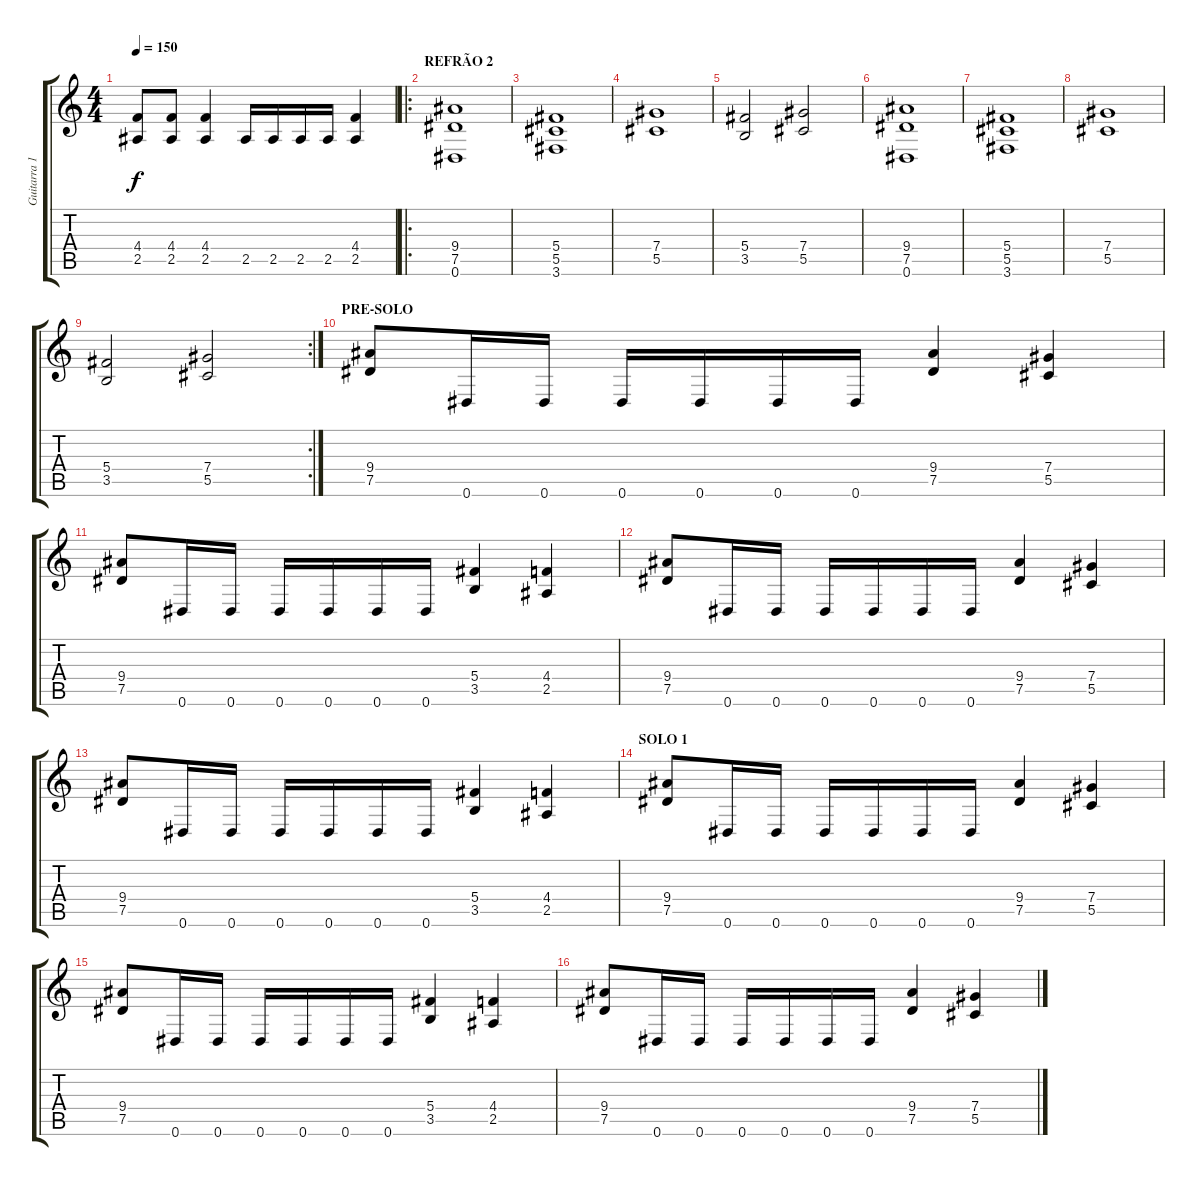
\track ("Guitarra 1" "Guitarra 1") {instrument distortionguitar}
\staff {score tabs}
\tuning (Eb4 Bb3 Gb3 Db3 Ab2 Eb2) {hide}
\ts (4 4)
\tempo 150
\clef g2
\ks c
(4.4 2.5).8{dy f} (4.4 2.5).8 (4.4 2.5).4 2.5.16 2.5.16 2.5.16 2.5.16 (4.4 2.5).4 |
\ro
\section ("" "REFRÃO 2")
(9.4 7.5 0.6).1 |
(5.4 5.5 3.6).1 |
(7.4 5.5).1 |
(5.4 3.5).2 (7.4 5.5).2 |
(9.4 7.5 0.6).1 |
(5.4 5.5 3.6).1 |
(7.4 5.5).1 |
\rc 2
(5.4 3.5).2 (7.4 5.5).2 |
\section ("" "PRE-SOLO")
(9.4 7.5).8 0.6.16 0.6.16 0.6.16 0.6.16 0.6.16 0.6.16 (9.4 7.5).4 (7.4 5.5).4 |
(9.4 7.5).8 0.6.16 0.6.16 0.6.16 0.6.16 0.6.16 0.6.16 (5.4 3.5).4 (4.4 2.5).4 |
(9.4 7.5).8 0.6.16 0.6.16 0.6.16 0.6.16 0.6.16 0.6.16 (9.4 7.5).4 (7.4 5.5).4 |
(9.4 7.5).8 0.6.16 0.6.16 0.6.16 0.6.16 0.6.16 0.6.16 (5.4 3.5).4 (4.4 2.5).4 |
\section ("" "SOLO 1")
(9.4 7.5).8 0.6.16 0.6.16 0.6.16 0.6.16 0.6.16 0.6.16 (9.4 7.5).4 (7.4 5.5).4 |
(9.4 7.5).8 0.6.16 0.6.16 0.6.16 0.6.16 0.6.16 0.6.16 (5.4 3.5).4 (4.4 2.5).4 |
(9.4 7.5).8 0.6.16 0.6.16 0.6.16 0.6.16 0.6.16 0.6.16 (9.4 7.5).4 (7.4 5.5).4
